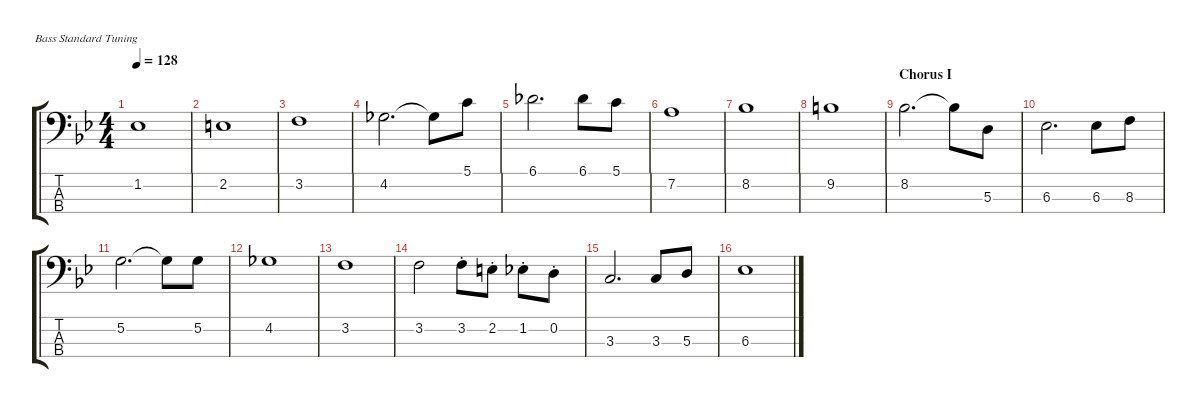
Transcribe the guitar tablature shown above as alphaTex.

\defaultSystemsLayout 4
\hideDynamics
\bracketExtendMode groupsimilarinstruments
\singleTrackTrackNamePolicy hidden
\multiTrackTrackNamePolicy hidden
\firstSystemTrackNameMode fullname
\firstSystemTrackNameOrientation horizontal
\otherSystemsTrackNameOrientation horizontal
\extendBarLines
\track ("Bass" "el.bs.") {instrument electricbassfinger}
\staff {score tabs}
\tuning (G2 D2 A1 E1)
\ts (4 4)
\tempo 128
\clef f4
\ks bb
1.2{acc b}.1{dy f beam Down} |
2.2{acc forcenatural}.1{beam Down} |
3.2{acc forcenatural}.1{beam Down} |
4.2{acc b}.2{d beam Down} 4.2{t acc b}.8{beam Down} 5.1{acc forcenatural}.8{beam Down} |
6.1{acc b}.2{d beam Down} 6.1{acc b}.8{beam Down} 5.1{acc forcenatural}.8{beam Down} |
7.2{acc forcenatural}.1{beam Down} |
8.2{acc b}.1{beam Down} |
9.2{acc forcenatural}.1{beam Down} |
\section ("" "Chorus I")
8.2{acc b}.2{d beam Down} 8.2{t acc b}.8{beam Down} 5.3{acc forcenatural}.8{beam Down} |
6.3{acc b}.2{d beam Down} 6.3{acc b}.8{beam Down} 8.3{acc forcenatural}.8{beam Down} |
5.2{acc forcenatural}.2{d beam Down} 5.2{t acc forcenatural}.8{beam Down} 5.2{acc forcenatural}.8{beam Down} |
4.2{acc b}.1{beam Down} |
3.2{acc forcenatural}.1{beam Down} |
3.2{acc forcenatural}.2{beam Down} 3.2{st acc forcenatural}.8{beam Down} 2.2{st acc forcenatural}.8{beam Down} 1.2{st acc b}.8{beam Down} 0.2{st acc forcenatural}.8{beam Down} |
3.3{acc forcenatural}.2{d beam Up} 3.3{acc forcenatural}.8{beam Up} 5.3{acc forcenatural}.8{beam Up} |
6.3{acc b}.1{beam Down}
